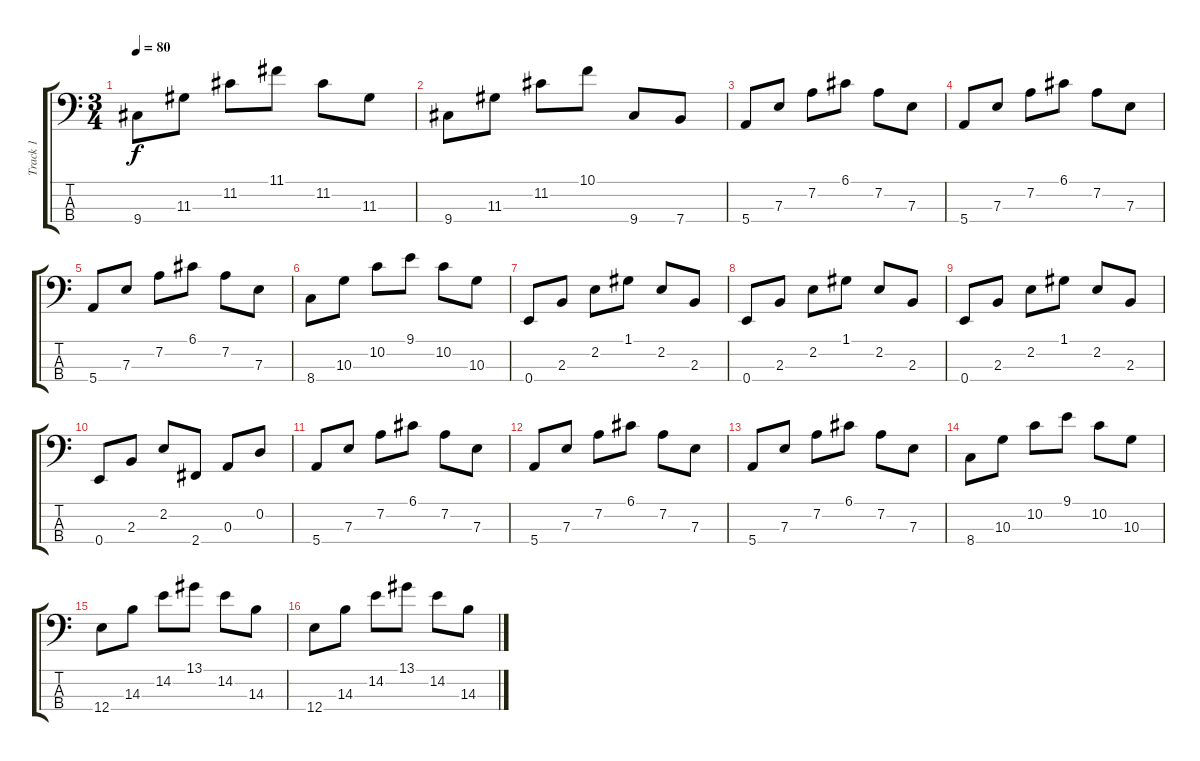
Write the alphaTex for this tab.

\track ("Track 1" "Track 1") {instrument electricbasspick}
\staff {score tabs}
\tuning (G2 D2 A1 E1) {hide}
\ts (3 4)
\tempo 80
\clef f4
\ks c
9.4.8{dy f} 11.3.8 11.2.8 11.1.8 11.2.8 11.3.8 |
9.4.8 11.3.8 11.2.8 10.1.8 9.4.8 7.4.8 |
5.4.8 7.3.8 7.2.8 6.1.8 7.2.8 7.3.8 |
5.4.8 7.3.8 7.2.8 6.1.8 7.2.8 7.3.8 |
5.4.8 7.3.8 7.2.8 6.1.8 7.2.8 7.3.8 |
8.4.8 10.3.8 10.2.8 9.1.8 10.2.8 10.3.8 |
0.4.8 2.3.8 2.2.8 1.1.8 2.2.8 2.3.8 |
0.4.8 2.3.8 2.2.8 1.1.8 2.2.8 2.3.8 |
0.4.8 2.3.8 2.2.8 1.1.8 2.2.8 2.3.8 |
0.4.8 2.3.8 2.2.8 2.4.8 0.3.8 0.2.8 |
5.4.8 7.3.8 7.2.8 6.1.8 7.2.8 7.3.8 |
5.4.8 7.3.8 7.2.8 6.1.8 7.2.8 7.3.8 |
5.4.8 7.3.8 7.2.8 6.1.8 7.2.8 7.3.8 |
8.4.8 10.3.8 10.2.8 9.1.8 10.2.8 10.3.8 |
12.4.8 14.3.8 14.2.8 13.1.8 14.2.8 14.3.8 |
12.4.8 14.3.8 14.2.8 13.1.8 14.2.8 14.3.8
